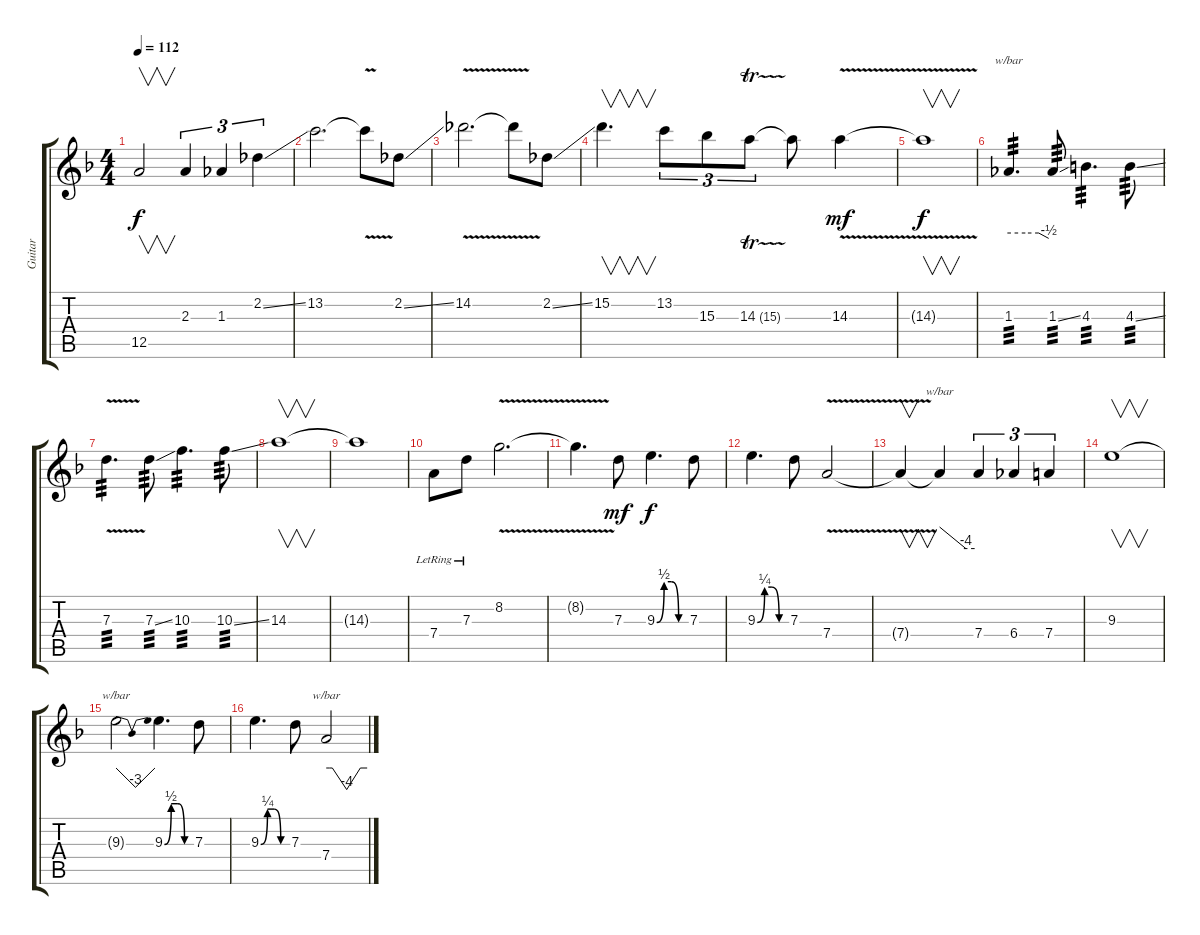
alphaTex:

\track ("Guitar" "Guitar") {instrument overdrivenguitar}
\staff {score tabs}
\tuning (E4 B3 G3 D3 A2 E2) {hide}
\ts (4 4)
\tempo 112
\clef g2
\ks dminor
12.5{t}.2{v dy f} 2.3.4{tu (3 2)} 1.3.4{tu (3 2)} 2.2{ss}.4{tu (3 2)} |
13.2.2{d} 13.2{v t}.8 2.2{ss}.8 |
14.2{v}.2{d} 14.2{t}.8 2.2{ss}.8 |
15.2.4{v d} 13.2.8{tu (3 2)} 15.3.8{tu (3 2)} 14.3{tr (15 32)}.8{tu (3 2)} 14.3{t}.8 14.3{v}.4{dy mf} |
14.3{t}.1{v dy f} |
1.3.4{d tbe (custom default 0 0 25 0 45 0 60 -2) tp 3} 1.3{ss}.8{tp 3} 4.3.4{d tp 3} 4.3{ss}.8{tp 3} |
7.3{v}.4{d tp 3} 7.3{ss}.8{tp 3} 10.3.4{d tp 3} 10.3{ss}.8{tp 3} |
14.3.1{v} |
14.3{t}.1 |
7.4{lr}.8{instrument overdrivenguitar} 7.3{lr}.8 8.2{v}.2{d} |
8.2{t}.4{d} 7.3.8{dy mf} 9.3{be (custom 0 0 15 2 30 2 45 0 60 0)}.4{d dy f} 7.3.8 |
9.3{be (custom 0 0 15 1 30 1 45 0 60 0)}.4{d} 7.3.8 7.4{v}.2 |
7.4{t}.4{v} 7.4{t}.4{tbe (custom default 0 0 45 -16 60 -16)} 7.4.4{tu (3 2)} 6.4.4{tu (3 2)} 7.4.4{tu (3 2)} |
9.3.1{v} |
9.3{t}.2{tbe (dip default 0 0 30 -12 60 0)} 9.3{be (custom 0 0 15 2 30 2 45 0 60 0)}.4{d} 7.3.8 |
9.3{be (custom 0 0 15 1 30 1 45 0 60 0)}.4{d} 7.3.8 7.4.2{tbe (custom default 0 0 5 0 9 0 30 -16 50 0 60 0)}
